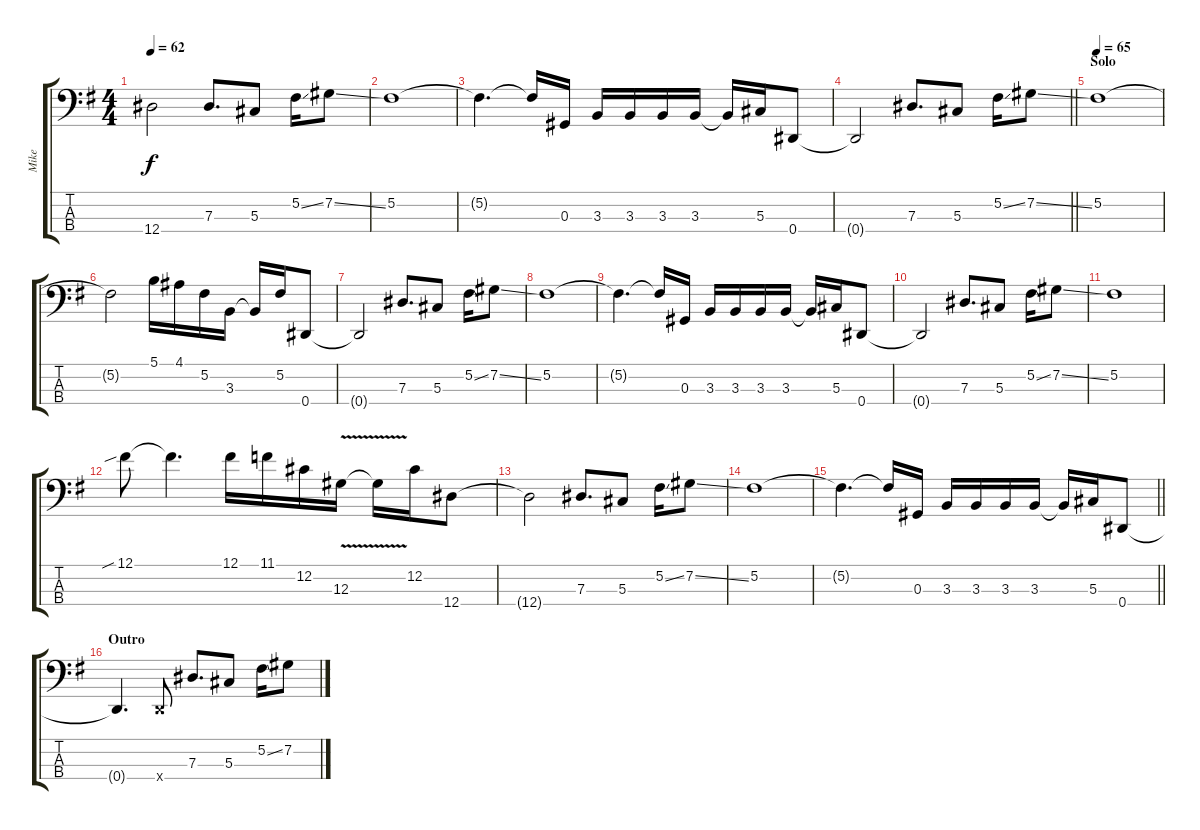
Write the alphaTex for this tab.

\track ("Mike" "Mike") {instrument electricbasspick}
\staff {score tabs}
\tuning (Gb2 Db2 Ab1 Eb1) {hide}
\ts (4 4)
\tempo 62
\clef f4
\ks eminor
12.4{t}.2{dy f} 7.3.8{d} 5.3.8 5.2{ss}.16 7.2{ss}.8 |
5.2.1 |
5.2{t}.4{d} 5.2{t}.16 0.3.16 3.3.16 3.3.16 3.3.16 3.3.16 3.3{t}.16 5.3.16 0.4.8 |
\barLineRight lightlight
0.4{t}.2 7.3.8{d} 5.3.8 5.2{ss}.16 7.2{ss}.8 |
\section ("" "Solo")
\tempo 65
5.2.1 |
5.2{t}.2 5.1.16 4.1.16 5.2.16 3.3.16 3.3{t}.16 5.2.16 0.4.8 |
0.4{t}.2 7.3.8{d} 5.3.8 5.2{ss}.16 7.2{ss}.8 |
5.2.1 |
5.2{t}.4{d} 5.2{t}.16 0.3.16 3.3.16 3.3.16 3.3.16 3.3.16 3.3{t}.16 5.3.16 0.4.8 |
0.4{t}.2 7.3.8{d} 5.3.8 5.2{ss}.16 7.2{ss}.8 |
5.2.1 |
12.1{sib}.8 12.1{t}.4{d} 12.1.16 11.1.16 12.2.16 12.3{v}.16 12.3{t}.16 12.2.16 12.4.8 |
12.4{t}.2 7.3.8{d} 5.3.8 5.2{ss}.16 7.2{ss}.8 |
5.2.1 |
\barLineRight lightlight
5.2{t}.4{d} 5.2{t}.16 0.3.16 3.3.16 3.3.16 3.3.16 3.3.16 3.3{t}.16 5.3.16 0.4.8 |
\section ("" "Outro")
0.4{t}.4{d} -1.4{x}.8 7.3.8{d} 5.3.8 5.2{ss}.16 7.2{ss}.8
